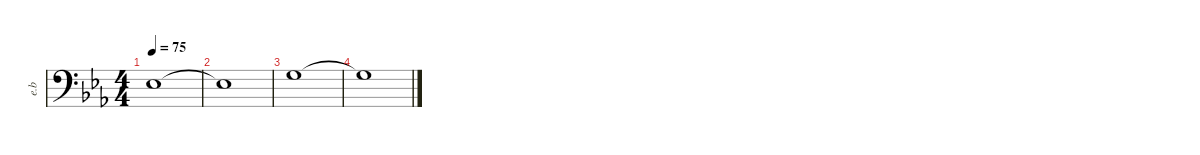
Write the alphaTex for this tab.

\defaultSystemsLayout 4
\hideDynamics
\bracketExtendMode nobrackets
\otherSystemsTrackNameOrientation horizontal
\track ("Electric Bass" "e.b") {instrument electricbassfinger}
\staff {score}
\tuning (G2 D2 A1 E1)
\ts (4 4)
\tempo 75
\clef f4
\ks cminor
11.4{acc b}.1{dy ff beam Down} |
11.4{t acc b}.1{beam Down} |
15.4{acc forcenatural}.1{beam Down} |
15.4{t acc forcenatural}.1{beam Down}
